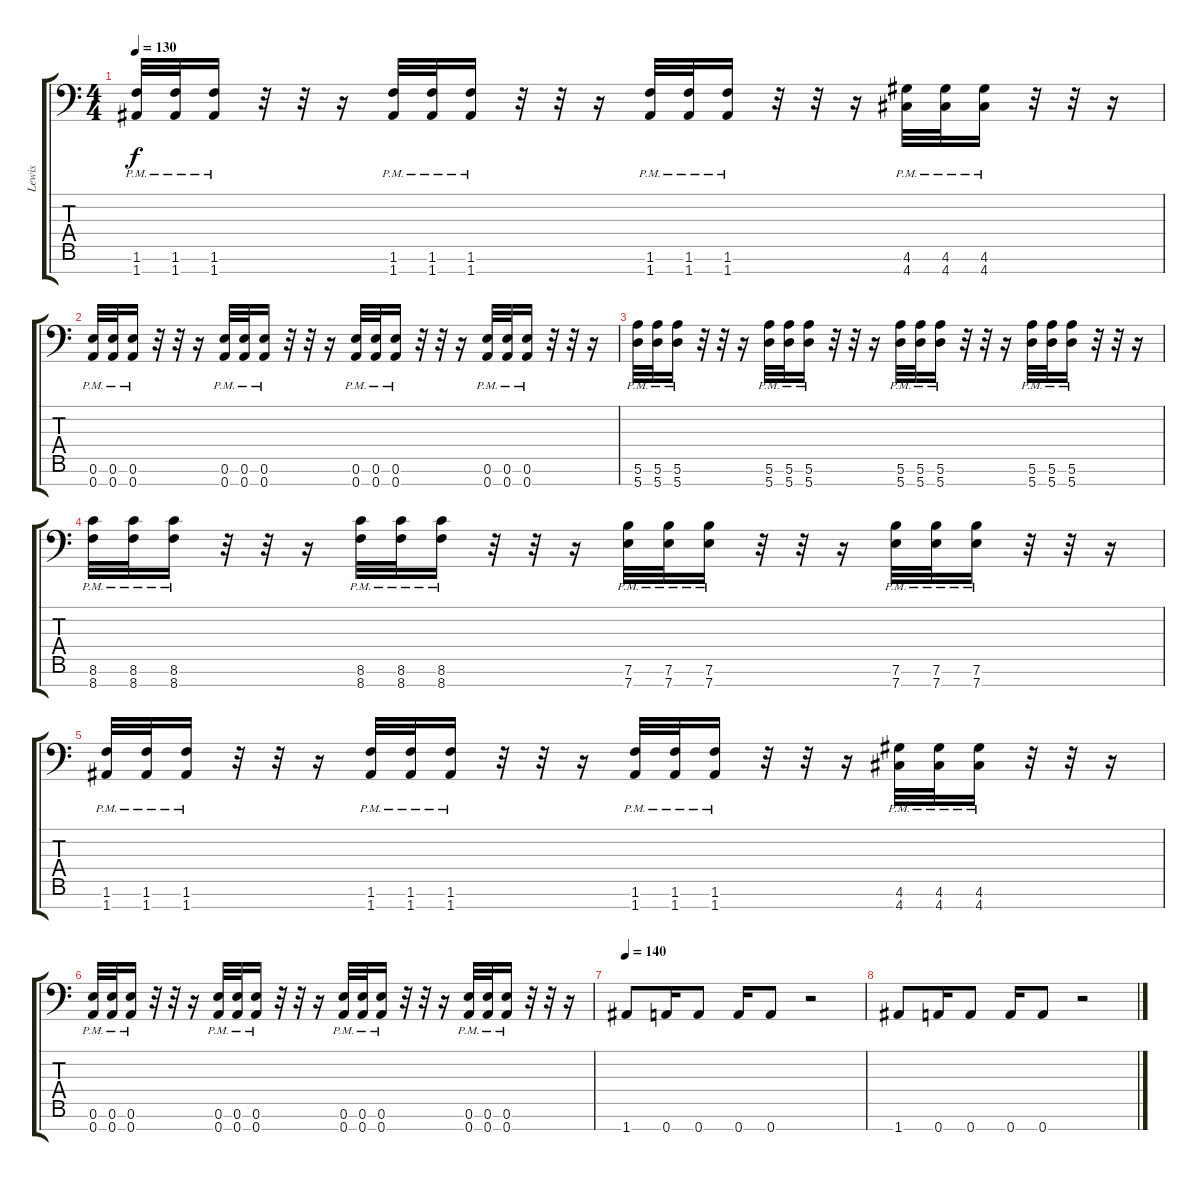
\track ("Lewis" "Lewis") {instrument distortionguitar}
\staff {score tabs}
\tuning (E4 B3 G3 D3 A2 E2 A1) {hide}
\ts (4 4)
\tempo 130
\clef f4
\ks c
(1.6 1.7{pm}).32{dy f} (1.6 1.7{pm}).32 (1.6 1.7{pm}).16 r.32 r.32 r.16 (1.6 1.7{pm}).32 (1.6 1.7{pm}).32 (1.6 1.7{pm}).16 r.32 r.32 r.16 (1.6 1.7{pm}).32 (1.6 1.7{pm}).32 (1.6 1.7{pm}).16 r.32 r.32 r.16 (4.6 4.7{pm}).32 (4.6 4.7{pm}).32 (4.6 4.7{pm}).16 r.32 r.32 r.16 |
(0.6 0.7{pm}).32 (0.6 0.7{pm}).32 (0.6 0.7{pm}).16 r.32 r.32 r.16 (0.6 0.7{pm}).32 (0.6 0.7{pm}).32 (0.6 0.7{pm}).16 r.32 r.32 r.16 (0.6 0.7{pm}).32 (0.6 0.7{pm}).32 (0.6 0.7{pm}).16 r.32 r.32 r.16 (0.6 0.7{pm}).32 (0.6 0.7{pm}).32 (0.6 0.7{pm}).16 r.32 r.32 r.16 |
(5.6 5.7{pm}).32 (5.6 5.7{pm}).32 (5.6 5.7{pm}).16 r.32 r.32 r.16 (5.6 5.7{pm}).32 (5.6 5.7{pm}).32 (5.6 5.7{pm}).16 r.32 r.32 r.16 (5.6 5.7{pm}).32 (5.6 5.7{pm}).32 (5.6 5.7{pm}).16 r.32 r.32 r.16 (5.6 5.7{pm}).32 (5.6 5.7{pm}).32 (5.6 5.7{pm}).16 r.32 r.32 r.16 |
(8.6 8.7{pm}).32 (8.6 8.7{pm}).32 (8.6 8.7{pm}).16 r.32 r.32 r.16 (8.6 8.7{pm}).32 (8.6 8.7{pm}).32 (8.6 8.7{pm}).16 r.32 r.32 r.16 (7.6 7.7{pm}).32 (7.6 7.7{pm}).32 (7.6 7.7{pm}).16 r.32 r.32 r.16 (7.6 7.7{pm}).32 (7.6 7.7{pm}).32 (7.6 7.7{pm}).16 r.32 r.32 r.16 |
(1.6 1.7{pm}).32 (1.6 1.7{pm}).32 (1.6 1.7{pm}).16 r.32 r.32 r.16 (1.6 1.7{pm}).32 (1.6 1.7{pm}).32 (1.6 1.7{pm}).16 r.32 r.32 r.16 (1.6 1.7{pm}).32 (1.6 1.7{pm}).32 (1.6 1.7{pm}).16 r.32 r.32 r.16 (4.6 4.7{pm}).32 (4.6 4.7{pm}).32 (4.6 4.7{pm}).16 r.32 r.32 r.16 |
(0.6 0.7{pm}).32 (0.6 0.7{pm}).32 (0.6 0.7{pm}).16 r.32 r.32 r.16 (0.6 0.7{pm}).32 (0.6 0.7{pm}).32 (0.6 0.7{pm}).16 r.32 r.32 r.16 (0.6 0.7{pm}).32 (0.6 0.7{pm}).32 (0.6 0.7{pm}).16 r.32 r.32 r.16 (0.6 0.7{pm}).32 (0.6 0.7{pm}).32 (0.6 0.7{pm}).16 r.32 r.32 r.16 |
\tempo 140
1.7.8 0.7.16 0.7.8 0.7.16 0.7.8 r.2 |
1.7.8 0.7.16 0.7.8 0.7.16 0.7.8 r.2
